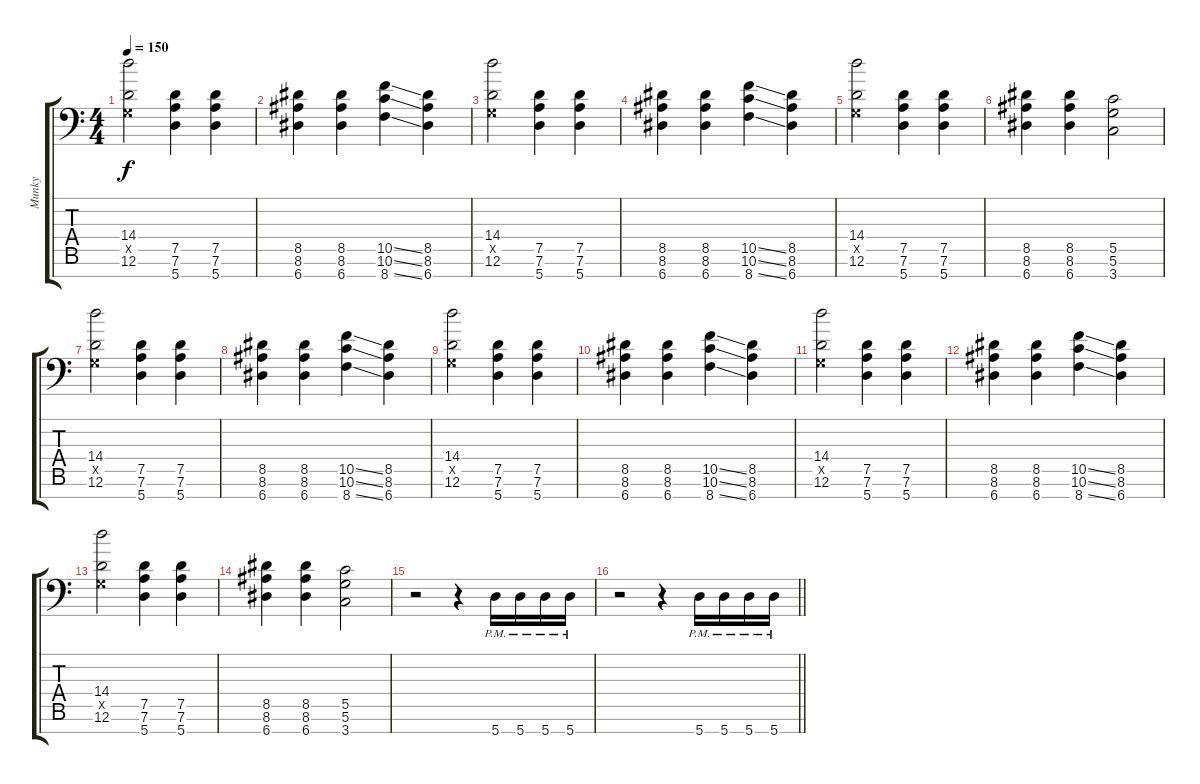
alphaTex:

\track ("Munky" "Munky") {instrument distortionguitar}
\staff {score tabs}
\tuning (D4 A3 F3 C3 G2 D2 A1) {hide}
\ts (4 4)
\tempo 150
\clef f4
\ks c
(14.4 0.5{x} 12.6).2{dy f} (7.5 7.6 5.7).4 (7.5 7.6 5.7).4 |
(8.5 8.6 6.7).4 (8.5 8.6 6.7).4 (10.5{ss} 10.6{ss} 8.7{ss}).4 (8.5 8.6 6.7).4 |
(14.4 0.5{x} 12.6).2 (7.5 7.6 5.7).4 (7.5 7.6 5.7).4 |
(8.5 8.6 6.7).4 (8.5 8.6 6.7).4 (10.5{ss} 10.6{ss} 8.7{ss}).4 (8.5 8.6 6.7).4 |
(14.4 0.5{x} 12.6).2 (7.5 7.6 5.7).4 (7.5 7.6 5.7).4 |
(8.5 8.6 6.7).4 (8.5 8.6 6.7).4 (5.5 5.6 3.7).2 |
(14.4 0.5{x} 12.6).2 (7.5 7.6 5.7).4 (7.5 7.6 5.7).4 |
(8.5 8.6 6.7).4 (8.5 8.6 6.7).4 (10.5{ss} 10.6{ss} 8.7{ss}).4 (8.5 8.6 6.7).4 |
(14.4 0.5{x} 12.6).2 (7.5 7.6 5.7).4 (7.5 7.6 5.7).4 |
(8.5 8.6 6.7).4 (8.5 8.6 6.7).4 (10.5{ss} 10.6{ss} 8.7{ss}).4 (8.5 8.6 6.7).4 |
(14.4 0.5{x} 12.6).2 (7.5 7.6 5.7).4 (7.5 7.6 5.7).4 |
(8.5 8.6 6.7).4 (8.5 8.6 6.7).4 (10.5{ss} 10.6{ss} 8.7{ss}).4 (8.5 8.6 6.7).4 |
(14.4 0.5{x} 12.6).2 (7.5 7.6 5.7).4 (7.5 7.6 5.7).4 |
(8.5 8.6 6.7).4 (8.5 8.6 6.7).4 (5.5 5.6 3.7).2 |
r.2 r.4 5.7{pm}.16 5.7{pm}.16 5.7{pm}.16 5.7{pm}.16 |
\barLineRight lightlight
r.2 r.4 5.7{pm}.16 5.7{pm}.16 5.7{pm}.16 5.7{pm}.16
